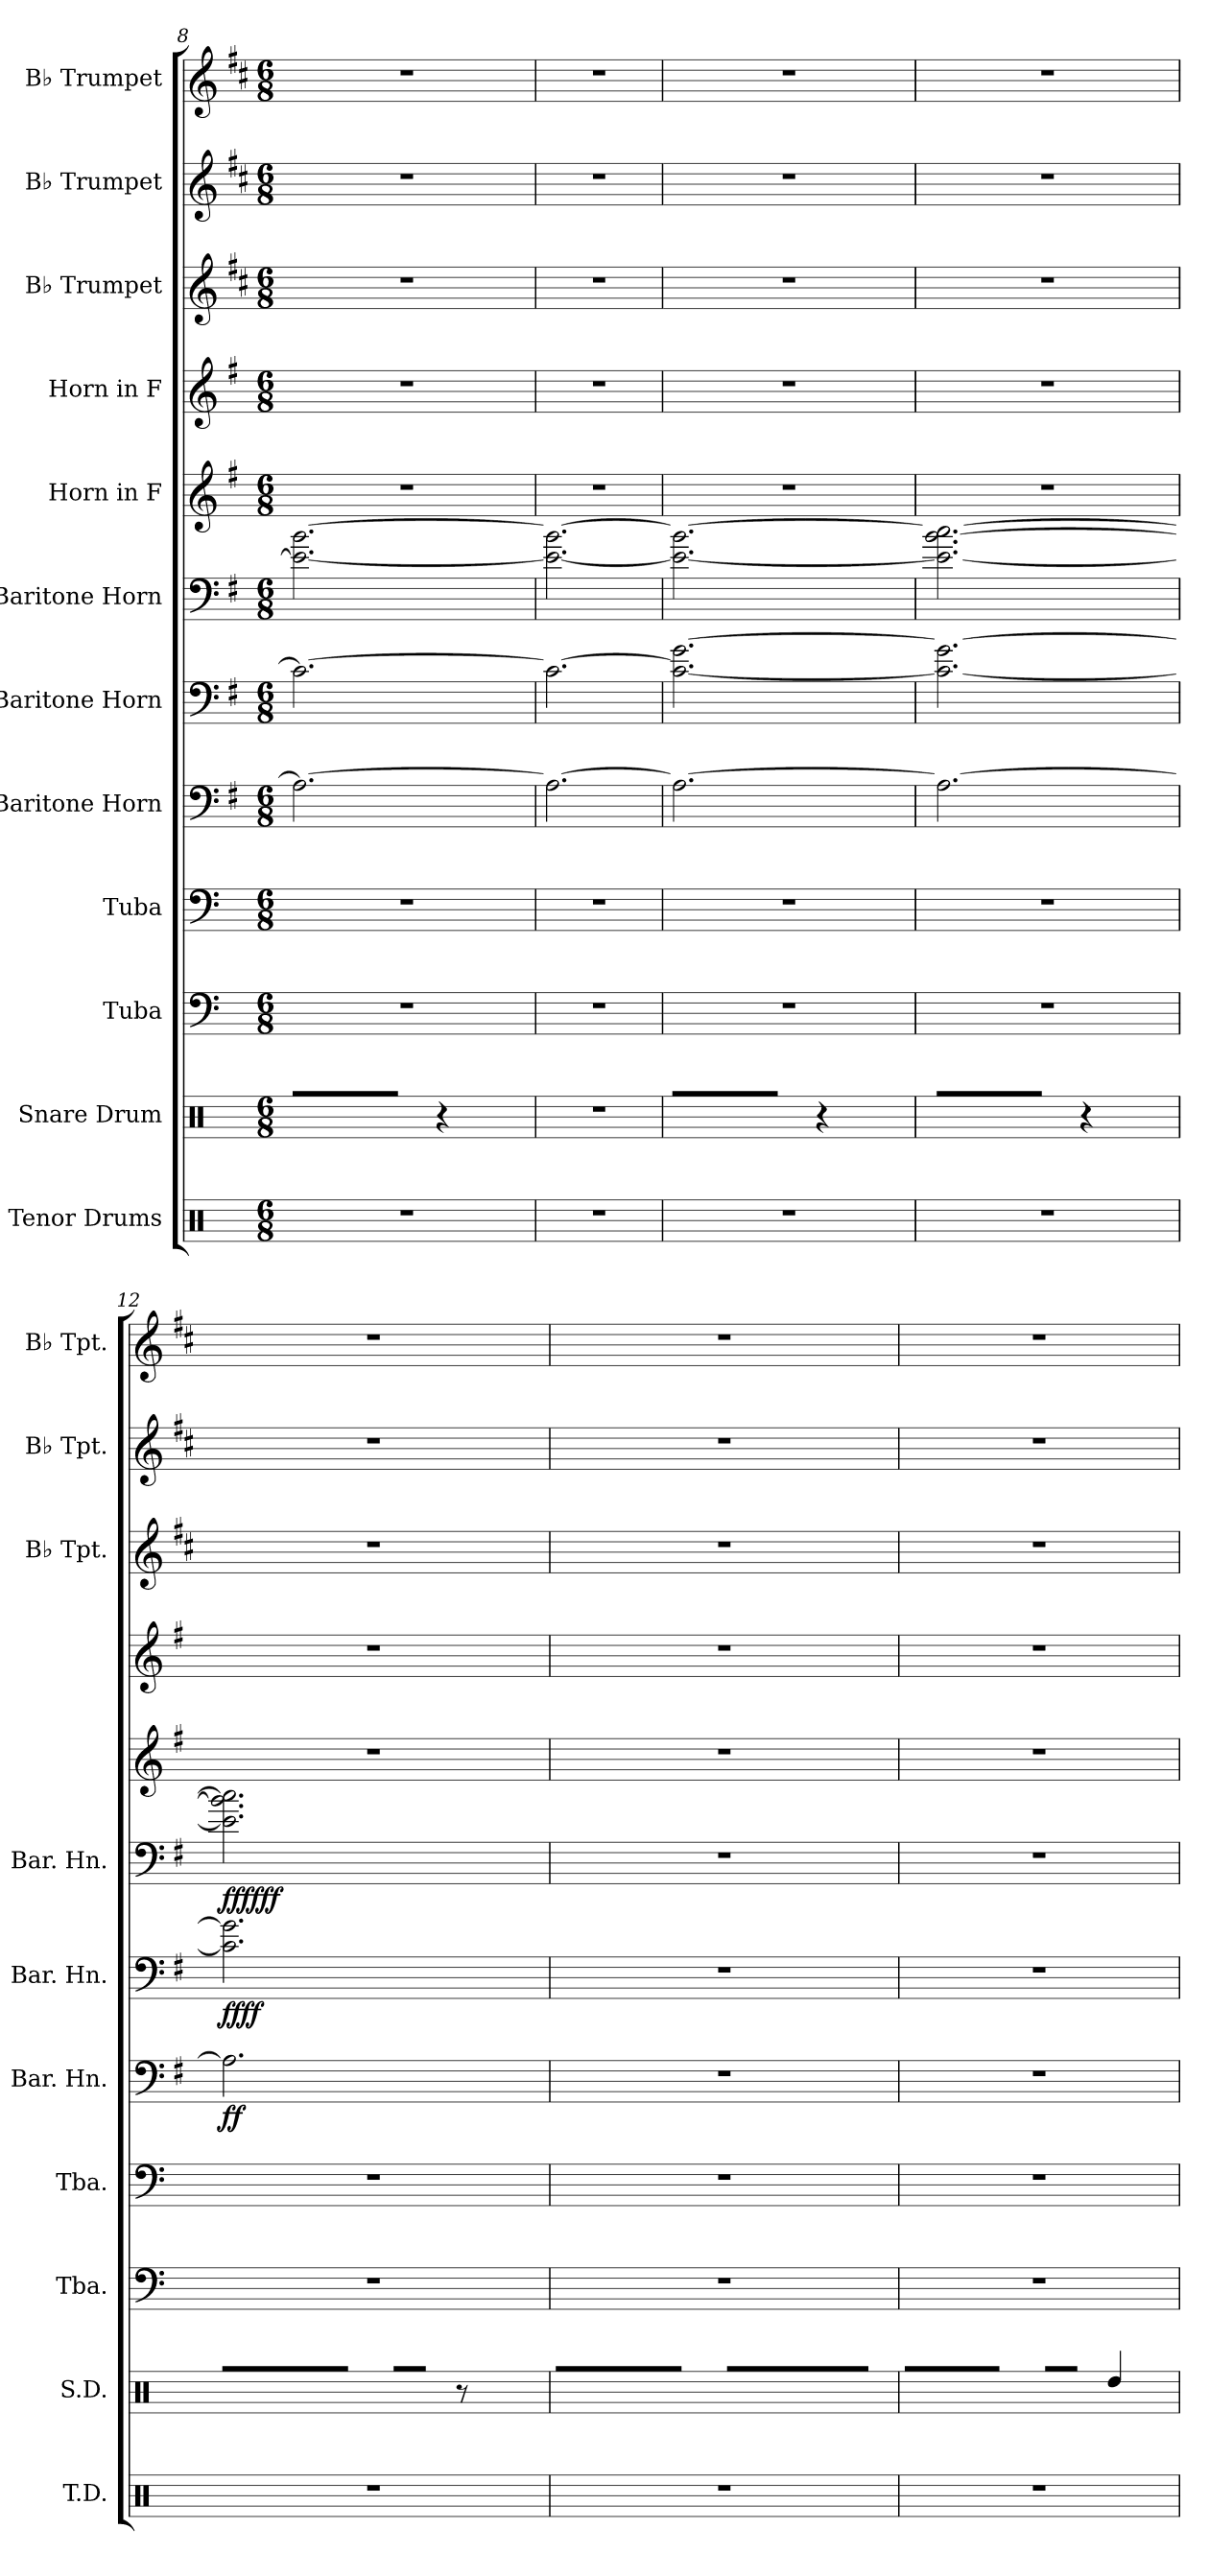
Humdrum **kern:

**kern	**kern	**kern	**kern	**kern	**dynam	**kern	**dynam	**kern	**dynam	**kern	**kern	**kern	**kern	**kern
*part12	*part11	*part10	*part9	*part8	*part8	*part7	*part7	*part6	*part6	*part5	*part4	*part3	*part2	*part1
*staff12	*staff11	*staff10	*staff9	*staff8	*staff8	*staff7	*staff7	*staff6	*staff6	*staff5	*staff4	*staff3	*staff2	*staff1
*I"Tenor Drums	*I"Snare Drum	*I"Tuba	*I"Tuba	*I"Baritone Horn	*	*I"Baritone Horn	*	*I"Baritone Horn	*	*I"Horn in F	*I"Horn in F	*I"B♭ Trumpet	*I"B♭ Trumpet	*I"B♭ Trumpet
*I'T.D.	*I'S.D.	*I'Tba.	*I'Tba.	*I'Bar. Hn.	*	*I'Bar. Hn.	*	*I'Bar. Hn.	*	*	*	*I'B♭ Tpt.	*I'B♭ Tpt.	*I'B♭ Tpt.
*clefX	*clefX	*clefF4	*clefF4	*clefF4	*	*clefF4	*	*clefF4	*	*clefG2	*clefG2	*clefG2	*clefG2	*clefG2
*	*	*	*	*ITrd4c7	*	*ITrd4c7	*	*ITrd4c7	*	*ITrd4c7	*ITrd4c7	*ITrd1c2	*ITrd1c2	*ITrd1c2
*k[]	*k[]	*k[]	*k[]	*k[]	*	*k[]	*	*k[]	*	*k[]	*k[]	*k[]	*k[]	*k[]
*M6/8	*M6/8	*M6/8	*M6/8	*M6/8	*	*M6/8	*	*M6/8	*	*M6/8	*M6/8	*M6/8	*M6/8	*M6/8
=8	=8	=8	=8	=8	=8	=8	=8	=8	=8	=8	=8	=8	=8	=8
!	!LO:N:head=diamond	!	!	!	!	!	!	!	!	!	!	!	!	!
2.r	16R/LL	2.r	2.r	2.D\_	.	2.F\_	.	2.A\_ [2.e\	.	2.r	2.r	2.r	2.r	2.r
!	!LO:N:head=diamond	!	!	!	!	!	!	!	!	!	!	!	!	!
.	16R/	.	.	.	.	.	.	.	.	.	.	.	.	.
!	!LO:N:head=diamond	!	!	!	!	!	!	!	!	!	!	!	!	!
.	16R/	.	.	.	.	.	.	.	.	.	.	.	.	.
!	!LO:N:head=diamond	!	!	!	!	!	!	!	!	!	!	!	!	!
.	16R/J	.	.	.	.	.	.	.	.	.	.	.	.	.
.	8R'/J	.	.	.	.	.	.	.	.	.	.	.	.	.
.	4r	.	.	.	.	.	.	.	.	.	.	.	.	.
.	8R/	.	.	.	.	.	.	.	.	.	.	.	.	.
=9	=9	=9	=9	=9	=9	=9	=9	=9	=9	=9	=9	=9	=9	=9
2.r	2.r	2.r	2.r	2.D\_	.	2.F\_	.	2.A\_ 2.e\_	.	2.r	2.r	2.r	2.r	2.r
=10	=10	=10	=10	=10	=10	=10	=10	=10	=10	=10	=10	=10	=10	=10
!	!LO:N:head=diamond	!	!	!	!	!	!	!	!	!	!	!	!	!
2.r	16R/LL	2.r	2.r	2.D\_	.	2.F\_ [2.c\	.	2.A\_ 2.e\_	.	2.r	2.r	2.r	2.r	2.r
!	!LO:N:head=diamond	!	!	!	!	!	!	!	!	!	!	!	!	!
.	16R/	.	.	.	.	.	.	.	.	.	.	.	.	.
!	!LO:N:head=diamond	!	!	!	!	!	!	!	!	!	!	!	!	!
.	16R/	.	.	.	.	.	.	.	.	.	.	.	.	.
!	!LO:N:head=diamond	!	!	!	!	!	!	!	!	!	!	!	!	!
.	16R/J	.	.	.	.	.	.	.	.	.	.	.	.	.
.	8R'/J	.	.	.	.	.	.	.	.	.	.	.	.	.
.	4r	.	.	.	.	.	.	.	.	.	.	.	.	.
.	8R/	.	.	.	.	.	.	.	.	.	.	.	.	.
=11	=11	=11	=11	=11	=11	=11	=11	=11	=11	=11	=11	=11	=11	=11
!	!LO:N:head=diamond	!	!	!	!	!	!	!	!	!	!	!	!	!
2.r	16R/LL	2.r	2.r	2.D\_	.	2.F\_ 2.c\_	.	2.A\_ 2.e\_ [2.f\	.	2.r	2.r	2.r	2.r	2.r
!	!LO:N:head=diamond	!	!	!	!	!	!	!	!	!	!	!	!	!
.	16R/	.	.	.	.	.	.	.	.	.	.	.	.	.
!	!LO:N:head=diamond	!	!	!	!	!	!	!	!	!	!	!	!	!
.	16R/	.	.	.	.	.	.	.	.	.	.	.	.	.
!	!LO:N:head=diamond	!	!	!	!	!	!	!	!	!	!	!	!	!
.	16R/J	.	.	.	.	.	.	.	.	.	.	.	.	.
.	8R'/J	.	.	.	.	.	.	.	.	.	.	.	.	.
.	4r	.	.	.	.	.	.	.	.	.	.	.	.	.
.	8R/	.	.	.	.	.	.	.	.	.	.	.	.	.
!!LO:PB:g=z
=12	=12	=12	=12	=12	=12	=12	=12	=12	=12	=12	=12	=12	=12	=12
!	!LO:N:head=diamond	!	!	!	!LO:DY:b	!	!LO:DY:b	!	!	!	!	!	!	!
!	!	!	!	!	!	!	!LO:DY:n=1:b	!	!LO:DY:b	!	!	!	!	!
!	!	!	!	!	!	!	!	!	!LO:DY:n=1:b	!	!	!	!	!
!	!	!	!	!	!	!	!	!	!LO:DY:n=2:b	!	!	!	!	!
2.r	16R/LL	2.r	2.r	2.D\]	ff	2.F\] 2.c\]	ff ff	2.A\] 2.e\] 2.f\]	ff ff ff	2.r	2.r	2.r	2.r	2.r
!	!LO:N:head=diamond	!	!	!	!	!	!	!	!	!	!	!	!	!
.	16R/	.	.	.	.	.	.	.	.	.	.	.	.	.
!	!LO:N:head=diamond	!	!	!	!	!	!	!	!	!	!	!	!	!
.	16R/	.	.	.	.	.	.	.	.	.	.	.	.	.
!	!LO:N:head=diamond	!	!	!	!	!	!	!	!	!	!	!	!	!
.	16R/J	.	.	.	.	.	.	.	.	.	.	.	.	.
.	8R'/J	.	.	.	.	.	.	.	.	.	.	.	.	.
.	16R/LL	.	.	.	.	.	.	.	.	.	.	.	.	.
.	16R/JJ	.	.	.	.	.	.	.	.	.	.	.	.	.
.	8r	.	.	.	.	.	.	.	.	.	.	.	.	.
.	8R/	.	.	.	.	.	.	.	.	.	.	.	.	.
=13	=13	=13	=13	=13	=13	=13	=13	=13	=13	=13	=13	=13	=13	=13
!	!LO:N:head=diamond	!	!	!	!	!	!	!	!	!	!	!	!	!
2.r	16R/LL	2.r	2.r	2.r	.	2.r	.	2.r	.	2.r	2.r	2.r	2.r	2.r
!	!LO:N:head=diamond	!	!	!	!	!	!	!	!	!	!	!	!	!
.	16R/	.	.	.	.	.	.	.	.	.	.	.	.	.
!	!LO:N:head=diamond	!	!	!	!	!	!	!	!	!	!	!	!	!
.	16R/	.	.	.	.	.	.	.	.	.	.	.	.	.
!	!LO:N:head=diamond	!	!	!	!	!	!	!	!	!	!	!	!	!
.	16R/J	.	.	.	.	.	.	.	.	.	.	.	.	.
.	8R'/J	.	.	.	.	.	.	.	.	.	.	.	.	.
.	8R/L	.	.	.	.	.	.	.	.	.	.	.	.	.
.	16R/L	.	.	.	.	.	.	.	.	.	.	.	.	.
.	16R/	.	.	.	.	.	.	.	.	.	.	.	.	.
.	16R/	.	.	.	.	.	.	.	.	.	.	.	.	.
.	16R/JJ	.	.	.	.	.	.	.	.	.	.	.	.	.
=14	=14	=14	=14	=14	=14	=14	=14	=14	=14	=14	=14	=14	=14	=14
!	!LO:N:head=diamond	!	!	!	!	!	!	!	!	!	!	!	!	!
2.r	8R/L	2.r	2.r	2.r	.	2.r	.	2.r	.	2.r	2.r	2.r	2.r	2.r
!	!LO:N:head=diamond	!	!	!	!	!	!	!	!	!	!	!	!	!
.	8R/	.	.	.	.	.	.	.	.	.	.	.	.	.
!	!LO:N:head=diamond	!	!	!	!	!	!	!	!	!	!	!	!	!
.	8R/J	.	.	.	.	.	.	.	.	.	.	.	.	.
!	!LO:N:head=diamond	!	!	!	!	!	!	!	!	!	!	!	!	!
.	16R/LL	.	.	.	.	.	.	.	.	.	.	.	.	.
!	!LO:N:head=diamond	!	!	!	!	!	!	!	!	!	!	!	!	!
.	16R/JJ	.	.	.	.	.	.	.	.	.	.	.	.	.
.	4Rdd/	.	.	.	.	.	.	.	.	.	.	.	.	.
=	=	=	=	=	=	=	=	=	=	=	=	=	=	=
*-	*-	*-	*-	*-	*-	*-	*-	*-	*-	*-	*-	*-	*-	*-
